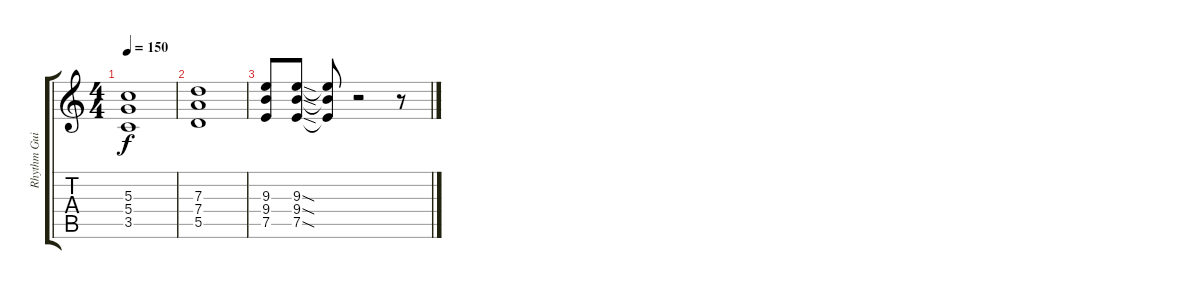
\track ("Rhythm Guitar" "Rhythm Gui") {instrument distortionguitar}
\staff {score tabs}
\tuning (E4 B3 G3 D3 A2 E2) {hide}
\ts (4 4)
\tempo 150
\clef g2
\ks c
(5.3 5.4 3.5).1{dy f} |
(7.3 7.4 5.5).1 |
(9.3 9.4 7.5).8 (9.3{sod} 9.4{sod} 7.5{sod}).8 (9.3{t} 9.4{t} 7.5{t}).8 r.2 r.8
